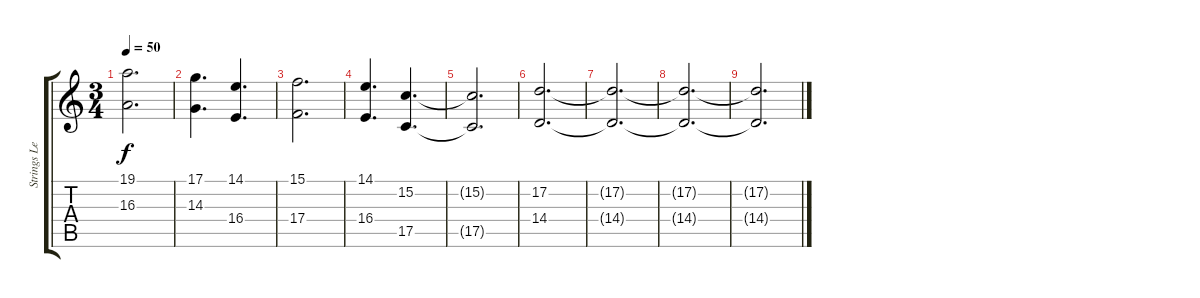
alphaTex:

\track ("Strings Lead" "Strings Le") {instrument stringensemble1}
\staff {score tabs}
\tuning (D4 A3 F3 C3 G2 D2) {hide}
\ts (3 4)
\tempo 50
\clef g2
\ks c
(19.1 16.3).2{d dy f} |
(17.1 14.3).4{d} (14.1 16.4).4{d} |
(15.1 17.4).2{d} |
(14.1 16.4).4{d} (15.2 17.5).4{d} |
(15.2{t} 17.5{t}).2{d} |
(17.2 14.4).2{d volume 1} |
(17.2{t} 14.4{t}).2{d} |
(17.2{t} 14.4{t}).2{d} |
(17.2{t} 14.4{t}).2{d}
